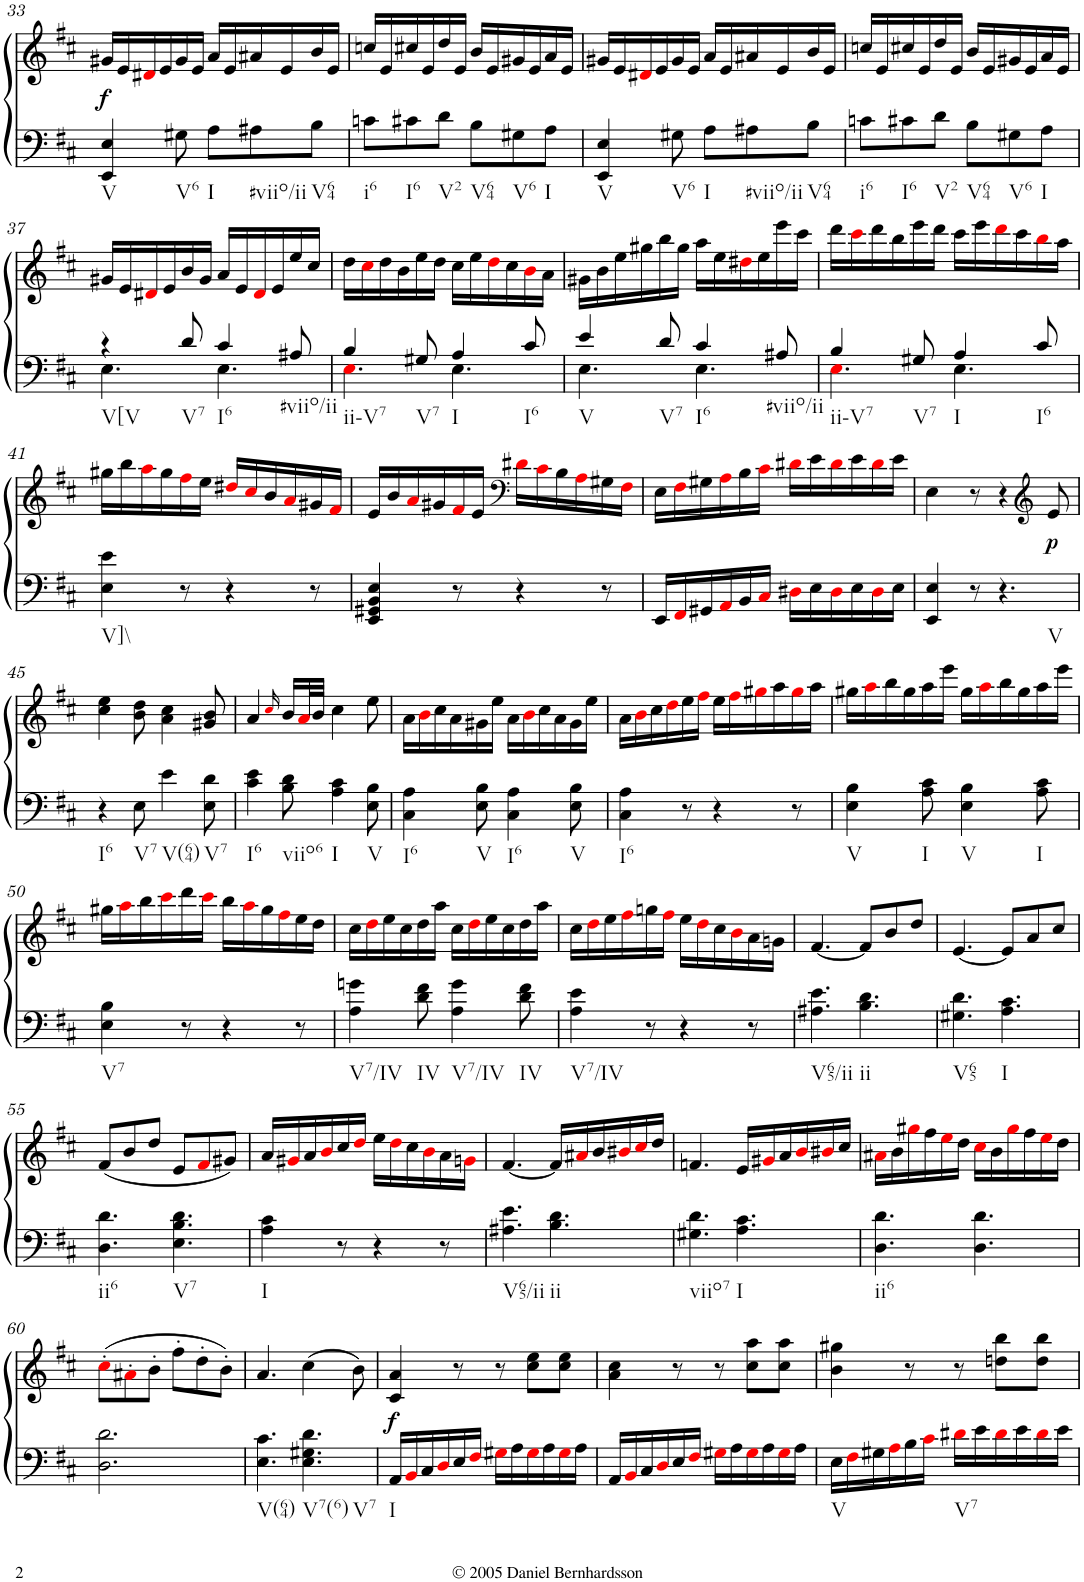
**kern	**kern	**dynam
*part1	*part1	*part1
*staff2	*staff1	*staff1/2
*I"Piano	*	*
*I'Pno.	*	*
!!LO:PB:g=z
*clefF4	*clefG2	*
*k[f#c#]	*k[f#c#]	*
*D:	*D:	*
*M6/8	*M6/8	*
=33	=33	=33
!LO:TX:b:t=V	!	!
!	!	!LO:DY:b
4EE/ 4E/	16g#X/LL	f
.	16e/	.
.	16d#Xi/	.
.	16e/	.
!LO:TX:b:t=V6	!	!
8G#X\	16g#/	.
.	16e/JJ	.
!LO:TX:b:t=I	!	!
8A\L	16a/LL	.
.	16e/	.
!LO:TX:b:t=#viio/ii	!	!
8A#X\	16a#X/	.
.	16e/	.
!LO:TX:b:t=V64	!	!
8B\J	16b/	.
.	16e/JJ	.
=34	=34	=34
!LO:TX:b:t=i6	!	!
8cn\L	16ccn/LL	.
.	16e/	.
!LO:TX:b:t=I6	!	!
8c#X\	16cc#X/	.
.	16e/	.
!LO:TX:b:t=V2	!	!
8d\J	16dd/	.
.	16e/JJ	.
!LO:TX:b:t=V64	!	!
8B\L	16b/LL	.
.	16e/	.
!LO:TX:b:t=V6	!	!
8G#X\	16g#X/	.
.	16e/	.
!LO:TX:b:t=I	!	!
8A\J	16a/	.
.	16e/JJ	.
=35	=35	=35
!LO:TX:b:t=V	!	!
4EE/ 4E/	16g#X/LL	.
.	16e/	.
.	16d#Xi/	.
.	16e/	.
!LO:TX:b:t=V6	!	!
8G#X\	16g#/	.
.	16e/JJ	.
!LO:TX:b:t=I	!	!
8A\L	16a/LL	.
.	16e/	.
!LO:TX:b:t=#viio/ii	!	!
8A#X\	16a#X/	.
.	16e/	.
!LO:TX:b:t=V64	!	!
8B\J	16b/	.
.	16e/JJ	.
=36	=36	=36
!LO:TX:b:t=i6	!	!
8cn\L	16ccn/LL	.
.	16e/	.
!LO:TX:b:t=I6	!	!
8c#X\	16cc#X/	.
.	16e/	.
!LO:TX:b:t=V2	!	!
8d\J	16dd/	.
.	16e/JJ	.
!LO:TX:b:t=V64	!	!
8B\L	16b/LL	.
.	16e/	.
!LO:TX:b:t=V6	!	!
8G#X\	16g#X/	.
.	16e/	.
!LO:TX:b:t=I	!	!
8A\J	16a/	.
.	16e/JJ	.
!!LO:LB:g=z
=37	=37	=37
*^	*	*
!LO:TX:b:t=V[V	!	!	!
4r	4.E\	16g#X/LL	.
.	.	16e/	.
.	.	16d#Xi/	.
.	.	16e/	.
!LO:TX:b:t=V7	!	!	!
8d/	.	16b/	.
.	.	16g#/JJ	.
!LO:TX:b:t=I6	!	!	!
4c#/	4.E\	16a/LL	.
.	.	16e/	.
.	.	16d#i/	.
.	.	16e/	.
!LO:TX:b:t=#viio/ii	!	!	!
8A#X/	.	16ee/	.
.	.	16cc#/JJ	.
=38	=38	=38	=38
!LO:TX:b:t=ii-V7	!	!	!
4B/	4.Ei\	16dd\LL	.
.	.	16cc#i\	.
.	.	16dd\	.
.	.	16b\	.
!LO:TX:b:t=V7	!	!	!
8G#X/	.	16ee\	.
.	.	16dd\JJ	.
!LO:TX:b:t=I	!	!	!
4A/	4.E\	16cc#\LL	.
.	.	16ee\	.
.	.	16ddi\	.
.	.	16cc#\	.
!LO:TX:b:t=I6	!	!	!
8c#/	.	16bi\	.
.	.	16a\JJ	.
=39	=39	=39	=39
!LO:TX:b:t=V	!	!	!
4e/	4.E\	16g#X\LL	.
.	.	16b\	.
.	.	16ee\	.
.	.	16gg#X\	.
!LO:TX:b:t=V7	!	!	!
8d/	.	16bb\	.
.	.	16gg#\JJ	.
!LO:TX:b:t=I6	!	!	!
4c#/	4.E\	16aa\LL	.
.	.	16ee\	.
.	.	16dd#Xi\	.
.	.	16ee\	.
!LO:TX:b:t=#viio/ii	!	!	!
8A#X/	.	16eee\	.
.	.	16ccc#\JJ	.
=40	=40	=40	=40
!LO:TX:b:t=ii-V7	!	!	!
4B/	4.Ei\	16ddd\LL	.
.	.	16ccc#i\	.
.	.	16ddd\	.
.	.	16bb\	.
!LO:TX:b:t=V7	!	!	!
8G#X/	.	16eee\	.
.	.	16ddd\JJ	.
!LO:TX:b:t=I	!	!	!
4A/	4.E\	16ccc#\LL	.
.	.	16eee\	.
.	.	16dddi\	.
.	.	16ccc#\	.
!LO:TX:b:t=I6	!	!	!
8c#/	.	16bbi\	.
.	.	16aa\JJ	.
*v	*v	*	*
!!LO:LB:g=z
=41	=41	=41
!LO:TX:b:t=V]\\	!	!
4E\ 4e\	16gg#X\LL	.
.	16bb\	.
.	16aai\	.
.	16gg#\	.
8r	16ff#i\	.
.	16ee\JJ	.
4r	16dd#Xi/LL	.
.	16cc#i/	.
.	16b/	.
.	16ai/	.
8r	16g#X/	.
.	16f#i/JJ	.
=42	=42	=42
4EE/ 4GG#X/ 4BB/ 4E/	16e/LL	.
.	16b/	.
.	16ai/	.
.	16g#X/	.
8r	16f#i/	.
.	16e/JJ	.
*	*clefF4	*
4r	16d#Xi\LL	.
.	16c#i\	.
.	16B\	.
.	16Ai\	.
8r	16G#X\	.
.	16F#i\JJ	.
=43	=43	=43
16EE/LL	16E\LL	.
16FF#i/	16F#i\	.
16GG#X/	16G#X\	.
16AAi/	16Ai\	.
16BB/	16B\	.
16C#i/JJ	16c#i\JJ	.
16D#Xi\LL	16d#Xi\LL	.
16E\	16e\	.
16D#i\	16d#i\	.
16E\	16e\	.
16D#i\	16d#i\	.
16E\JJ	16e\JJ	.
=44	=44	=44
4EE/ 4E/	4E\	.
8r	8r	.
!LO:TX:b:t=V	!	!
4.r	4r	.
*	*clefG2	*
!	!	!LO:DY:b
.	8e/	p
!!LO:LB:g=z
=45	=45	=45
!LO:TX:b:t=I6	!	!
4r	4cc#\ 4ee\	.
!LO:TX:b:t=V7	!	!
8E\	8b\ 8dd\	.
!LO:TX:b:t=V(64)	!	!
4e\	4a\ 4cc#\	.
!LO:TX:b:t=V7	!	!
8E\ 8d\	8g#X/ 8b/	.
=46	=46	=46
!LO:TX:b:t=I6	!	!
4c#\ 4e\	4a/	.
.	16qcc#i/	.
!LO:TX:b:t=viio6	!	!
8B\ 8d\	16b/LL	.
.	32ai/L	.
.	32b/JJJ	.
!LO:TX:b:t=I	!	!
4A\ 4c#\	4cc#\	.
!LO:TX:b:t=V	!	!
8E\ 8B\	8ee\	.
=47	=47	=47
!LO:TX:b:t=I6	!	!
4C#\ 4A\	16a\LL	.
.	16bi\	.
.	16cc#\	.
.	16a\	.
!LO:TX:b:t=V	!	!
8E\ 8B\	16g#X\	.
.	16ee\JJ	.
!LO:TX:b:t=I6	!	!
4C#\ 4A\	16a\LL	.
.	16bi\	.
.	16cc#\	.
.	16a\	.
!LO:TX:b:t=V	!	!
8E\ 8B\	16g#\	.
.	16ee\JJ	.
=48	=48	=48
!LO:TX:b:t=I6	!	!
4C#\ 4A\	16a\LL	.
.	16bi\	.
.	16cc#\	.
.	16ddi\	.
8r	16ee\	.
.	16ff#i\JJ	.
4r	16ee\LL	.
.	16ff#i\	.
.	16gg#Xi\	.
.	16aa\	.
8r	16gg#i\	.
.	16aa\JJ	.
=49	=49	=49
!LO:TX:b:t=V	!	!
4E\ 4B\	16gg#X\LL	.
.	16aai\	.
.	16bb\	.
.	16gg#\	.
!LO:TX:b:t=I	!	!
8A\ 8c#\	16aa\	.
.	16eee\JJ	.
!LO:TX:b:t=V	!	!
4E\ 4B\	16gg#\LL	.
.	16aai\	.
.	16bb\	.
.	16gg#\	.
!LO:TX:b:t=I	!	!
8A\ 8c#\	16aa\	.
.	16eee\JJ	.
!!LO:LB:g=z
=50	=50	=50
!LO:TX:b:t=V7	!	!
4E\ 4B\	16gg#X\LL	.
.	16aai\	.
.	16bb\	.
.	16ccc#i\	.
8r	16ddd\	.
.	16ccc#i\JJ	.
4r	16bb\LL	.
.	16aai\	.
.	16gg#\	.
.	16ff#i\	.
8r	16ee\	.
.	16dd\JJ	.
=51	=51	=51
!LO:TX:b:t=V7/IV	!	!
4A\ 4gn\	16cc#\LL	.
.	16ddi\	.
.	16ee\	.
.	16cc#\	.
!LO:TX:b:t=IV	!	!
8d\ 8f#\	16dd\	.
.	16aa\JJ	.
!LO:TX:b:t=V7/IV	!	!
4A\ 4g\	16cc#\LL	.
.	16ddi\	.
.	16ee\	.
.	16cc#\	.
!LO:TX:b:t=IV	!	!
8d\ 8f#\	16dd\	.
.	16aa\JJ	.
=52	=52	=52
!LO:TX:b:t=V7/IV	!	!
4A\ 4e\	16cc#\LL	.
.	16ddi\	.
.	16ee\	.
.	16ff#i\	.
8r	16ggn\	.
.	16ff#i\JJ	.
4r	16ee\LL	.
.	16ddi\	.
.	16cc#\	.
.	16bi\	.
8r	16a\	.
.	16gn\JJ	.
=53	=53	=53
!LO:TX:b:t=V65/ii	!	!
4.A#X\ 4.e\	[<4.f#/	.
!LO:TX:b:t=ii	!	!
4.B\ 4.d\	8f#/L]	.
.	8b/	.
.	8dd/J	.
=54	=54	=54
!LO:TX:b:t=V65	!	!
4.G#X\ 4.d\	[<4.e/	.
!LO:TX:b:t=I	!	!
4.A\ 4.c#\	8e/L]	.
.	8a/	.
.	8cc#/J	.
!!LO:LB:g=z
=55	=55	=55
!LO:TX:b:t=ii6	!	!
4.D\ 4.d\	(8f#/L	.
.	8b/	.
.	8dd/J	.
!LO:TX:b:t=V7	!	!
4.E\ 4.B\ 4.d\	8e/L	.
.	8f#i/	.
.	8g#X/J)	.
=56	=56	=56
!LO:TX:b:t=I	!	!
4A\ 4c#\	16a/LL	.
.	16g#Xi/	.
.	16a/	.
.	16bi/	.
8r	16cc#/	.
.	16ddi/JJ	.
4r	16ee\LL	.
.	16ddi\	.
.	16cc#\	.
.	16bi\	.
8r	16a\	.
.	16gni\JJ	.
=57	=57	=57
!LO:TX:b:t=V65/ii	!	!
4.A#X\ 4.e\	[<4.f#/	.
!LO:TX:b:t=ii	!	!
4.B\ 4.d\	16f#/LL]	.
.	16a#Xi/	.
.	16b/	.
.	16b#Xi/	.
.	16cc#i/	.
.	16dd/JJ	.
=58	=58	=58
!LO:TX:b:t=viio7	!	!
4.G#X\ 4.d\	4.fn/	.
!LO:TX:b:t=I	!	!
4.A\ 4.c#\	16e/LL	.
.	16g#Xi/	.
.	16a/	.
.	16bi/	.
.	16b#Xi/	.
.	16cc#/JJ	.
=59	=59	=59
!LO:TX:b:t=ii6	!	!
4.D\ 4.d\	16a#Xi\LL	.
.	16b\	.
.	16gg#Xi\	.
.	16ff#\	.
.	16eei\	.
.	16dd\JJ	.
4.D\ 4.d\	16cc#i\LL	.
.	16b\	.
.	16gg#i\	.
.	16ff#\	.
.	16eei\	.
.	16dd\JJ	.
!!LO:LB:g=z
=60	=60	=60
2.D\ 2.d\	(8cc#'i\L	.
.	8a#X'i\	.
.	8b'\J	.
.	8ff#'\L	.
.	8dd'\	.
.	8b'\J)	.
=61	=61	=61
!LO:TX:b:t=V(64)	!	!
4.E\ 4.c#\	4.a/	.
!LO:TX:b:t=V7(6)	!	!
!LO:TX:b:t=V7	!	!
4.E\ 4.G#X\ 4.d\	(4cc#\	.
.	8b\)	.
=62	=62	=62
!LO:TX:b:t=I	!	!
!	!	!LO:DY:b
16AA/LL	4c#/ 4a/	f
16BBi/	.	.
16C#/	.	.
16Di/	.	.
16E/	8r	.
16F#i/JJ	.	.
16G#Xi\LL	8r	.
16A\	.	.
16G#i\	8cc#\ 8ee\L	.
16A\	.	.
16G#i\	8cc#\ 8ee\J	.
16A\JJ	.	.
=63	=63	=63
16AA/LL	4a\ 4cc#\	.
16BBi/	.	.
16C#/	.	.
16Di/	.	.
16E/	8r	.
16F#i/JJ	.	.
16G#Xi\LL	8r	.
16A\	.	.
16G#i\	8cc#\ 8aa\L	.
16A\	.	.
16G#i\	8cc#\ 8aa\J	.
16A\JJ	.	.
=64	=64	=64
!LO:TX:b:t=V	!	!
16E\LL	4b\ 4gg#X\	.
16F#i\	.	.
16G#X\	.	.
16Ai\	.	.
16B\	8r	.
16c#i\JJ	.	.
!LO:TX:b:t=V7	!	!
16d#Xi\LL	8r	.
16e\	.	.
16d#i\	8ddn\ 8bb\L	.
16e\	.	.
16d#i\	8dd\ 8bb\J	.
16e\JJ	.	.
=	=	=
*-	*-	*-
